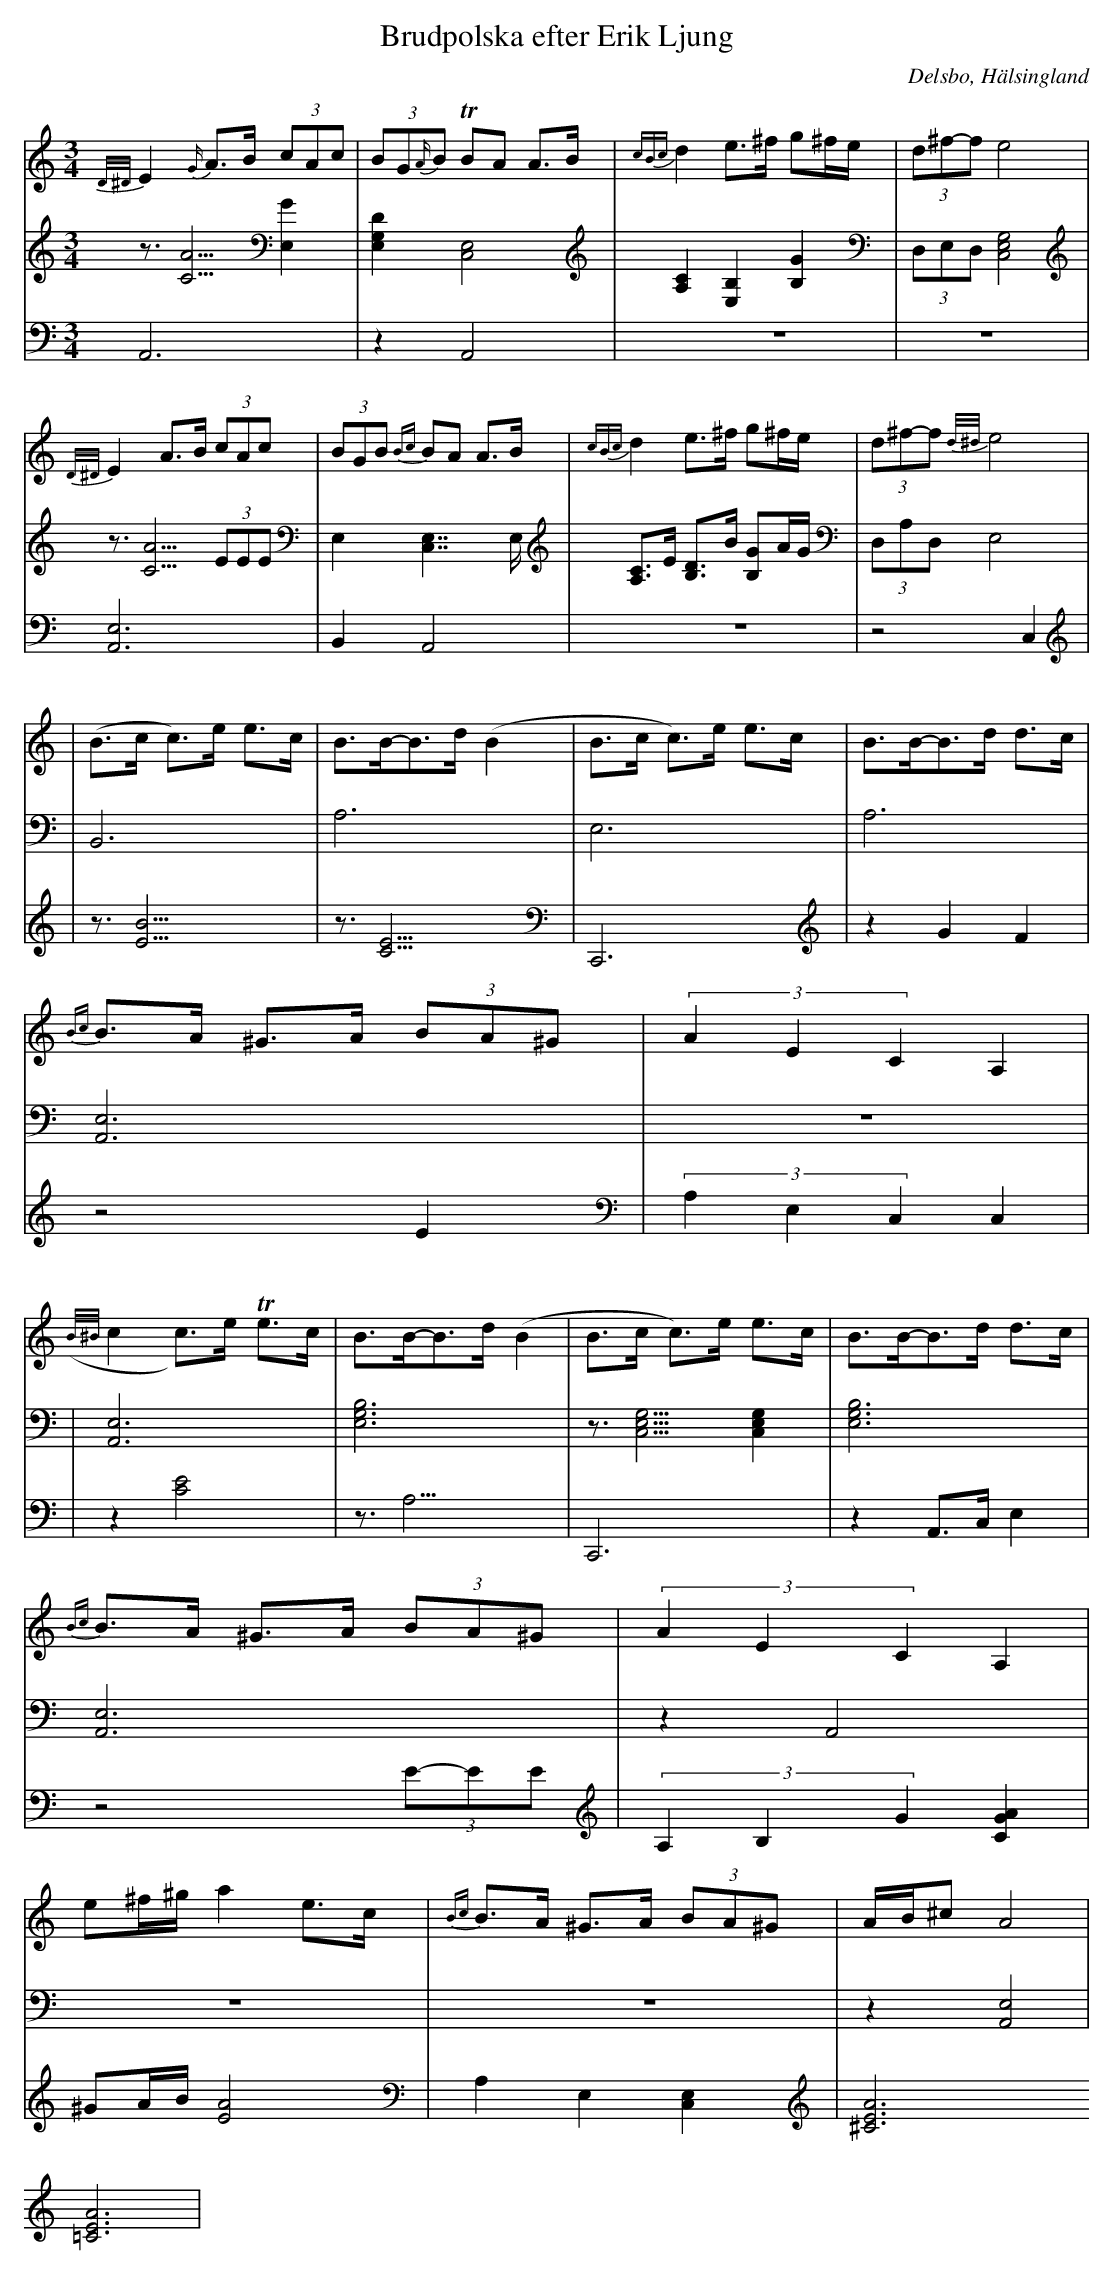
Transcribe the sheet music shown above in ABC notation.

X:1
T: Brudpolska efter Erik Ljung
Q: 105
O: Delsbo, Hälsingland
M: 3/4
L: 1/8
K: Am
V:1
V:2
V:3 =Merge
V:1
{D/^D/}E2 {G/}A>B (3cAc| (3BG{A/}B TBA A>B|{cBc}d2 e>^f g^f/e/|(3d^f-f e4 |
{D/^D/}E2 A>B (3cAc| (3BGB {Bc}BA A>B|{cBc}d2 e>^f g^f/e/|(3d^f-f {d/^d/}e4 |
|(B>c c)>e e>c|B>B-B>d (B2|B>c c)>e e>c|B>B-B>d d>c|
{Bc}B>A ^G>A (3BA^G|(3A2E2C2 A,2|
({B/^B/}c2 c)>e Te>c|B>B-B>d (B2|B>c c)>e e>c|B>B-B>d d>c|
{Bc}B>A ^G>A (3BA^G|(3A2E2C2 A,2|
e^f/^g/ a2 e>c|{Bc}B>A ^G>A (3BA^G|A/B/^c A4|
V:2
z3/2[A5/2C5/2] [E,2G2]|[D2E,2G,2] [C,4E,4]|[A,2C2] [E,2B,2] [B,2G2]|(3D,E,D, [E,4G,4C,4]|
z3/2 [A5/2C5/2] (3EEE|E,2 [C,7/2E,7/2]E,/|[A,C]>E [B,D]>B [B,G]A/G/|(3D,A,D, [E,4]|
|[B,,6]|[A,6]|E,6|A,6|
[A,,6E,6]|z6|
|[A,,6E,6]|[E,6G,6B,6]|z3/2[E,5/2G,5/2C,5/2] [E,2G,2C,2]|[E,6G,6B,6]|
[A,,6E,6]|z2 A,,4|
z6|z6|z2 [A,,4E,4]|
V:3
A,,6|z2 A,,4|z6|z6|
[A,,6E,6]|B,,2 A,,4|z6|z4  C,2|
|z3/2[B9/2E9/2]|z3/2[C9/2E9/2]|C,,6|z2 G2 F2|
z4 E2|(3A,2E,2C,2 [C,2]|
|z2 [C4E4]|z3<A,3|C,,6|z2 A,,>C, E,2|
z4 (3E-EE|(3A,2B,2G2 [G2A2C2]|
^GA/B/ [A4E4]|A,2 E,2 [C,2E,2]|[A6^C6E6] [A6=C6E6]|
